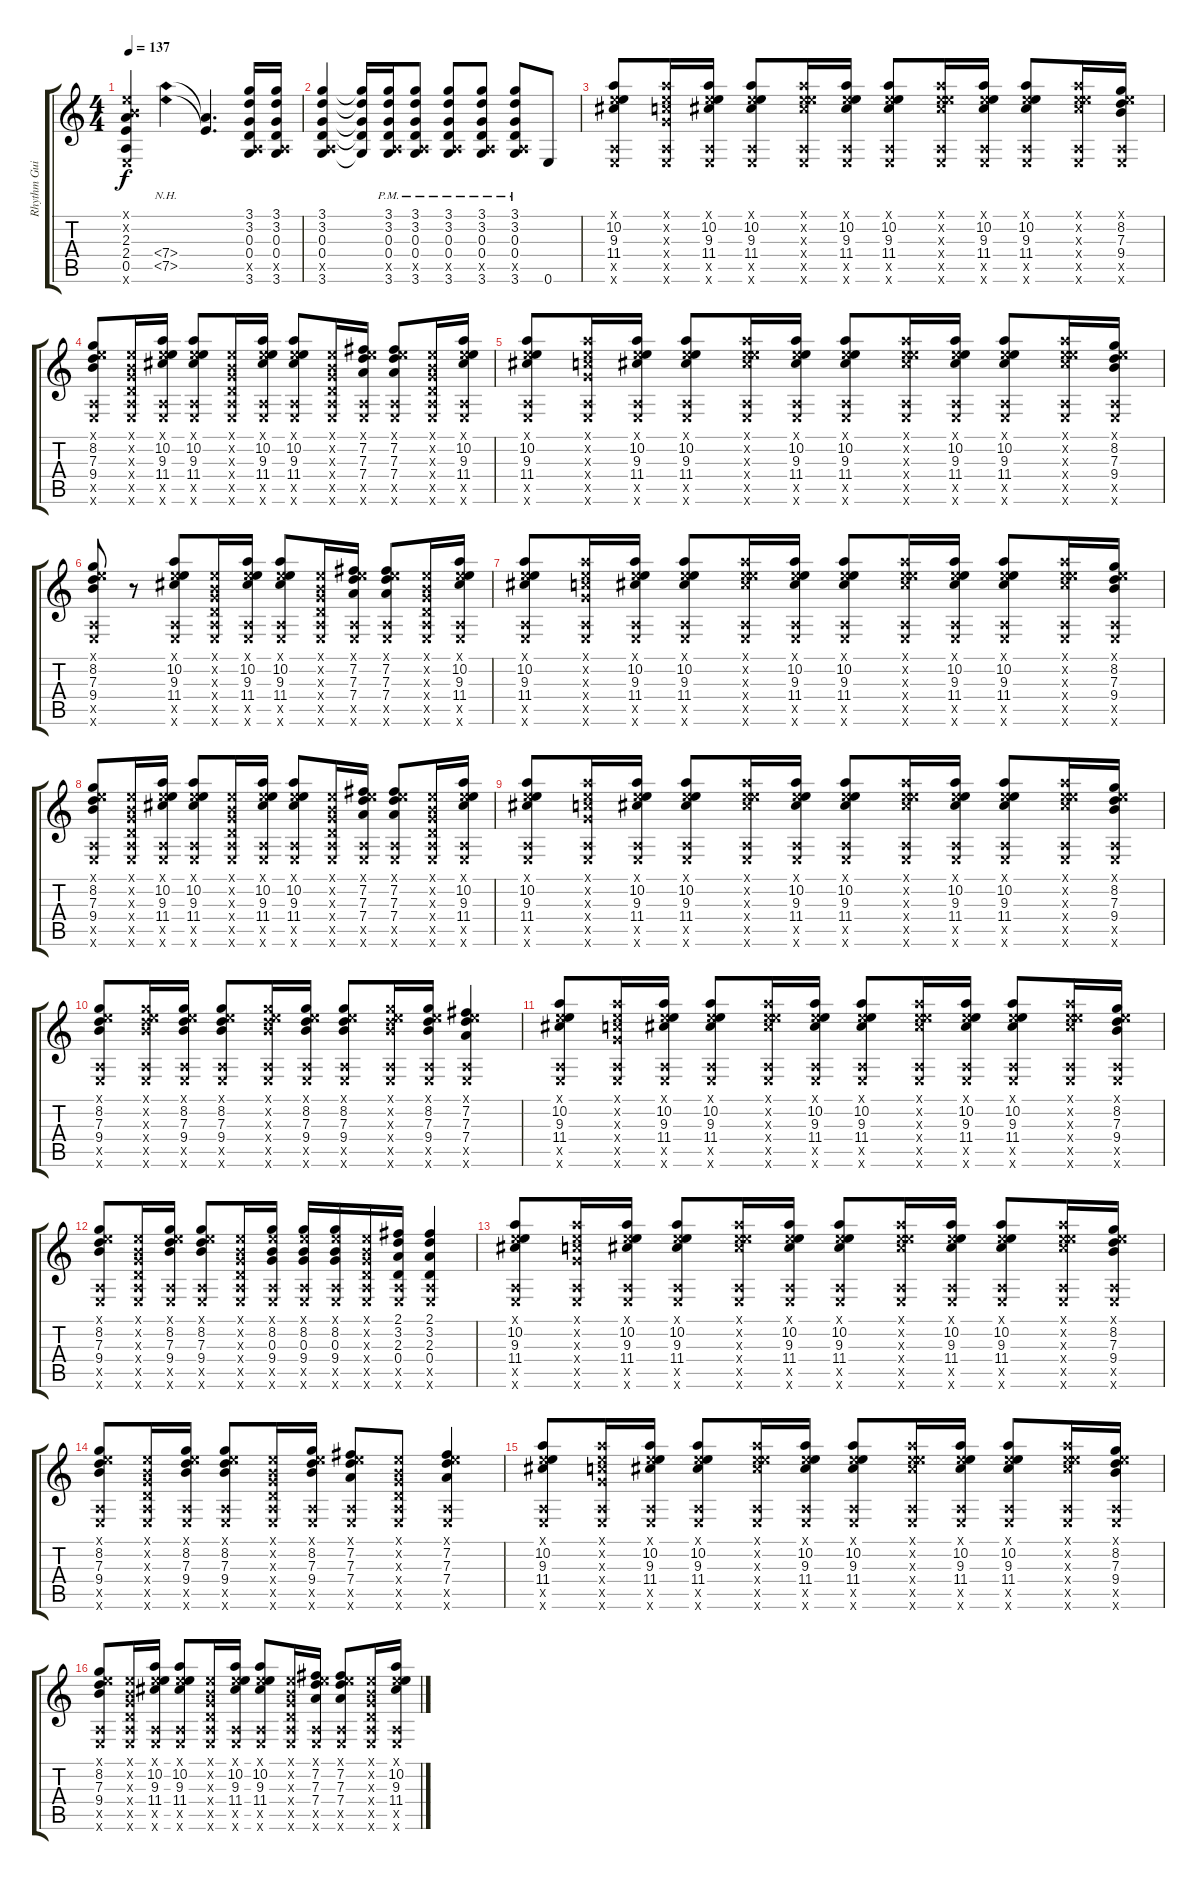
\track ("Rhythm Guitar" "Rhythm Gui") {instrument acousticguitarsteel}
\staff {score tabs}
\tuning (E4 B3 G3 D3 A2 E2) {hide}
\ts (4 4)
\tempo 137
\clef g2
\ks c
(0.1{x} 0.2{x} 2.3 2.4 0.5 0.6{x}).4{dy f} (7.4{nh} 7.5{nh}).4 (7.4{t} 7.5{t}).4{d} (3.1 3.2 0.3 0.4 0.5{x} 3.6).16 (3.1 3.2 0.3 0.4 0.5{x} 3.6).16 |
(3.1 3.2 0.3 0.4 0.5{x} 3.6).4 (3.1{t} 3.2{t} 0.3{t} 0.4{t} 3.6{t}).16 (3.1 3.2 0.3 0.4 0.5{x} 3.6{pm}).16 (3.1 3.2 0.3 0.4 0.5{x} 3.6{pm}).8 (3.1 3.2 0.3 0.4 0.5{x} 3.6{pm}).8 (3.1 3.2 0.3 0.4 0.5{x} 3.6{pm}).8 (3.1 3.2 0.3 0.4 0.5{x} 3.6{pm}).8 0.6.8 |
(0.1{x} 10.2 9.3 11.4 0.5{x} 0.6{x}).8 (5.1{x} 5.2{x} 5.3{x} 5.4{x} 0.5{x} 0.6{x}).16 (0.1{x} 10.2 9.3 11.4 0.5{x} 0.6{x}).16 (0.1{x} 10.2 9.3 11.4 0.5{x} 0.6{x}).8 (0.1{x} 10.2{x} 9.3{x} 11.4{x} 0.5{x} 0.6{x}).16 (0.1{x} 10.2 9.3 11.4 0.5{x} 0.6{x}).16 (0.1{x} 10.2 9.3 11.4 0.5{x} 0.6{x}).8 (0.1{x} 10.2{x} 9.3{x} 11.4{x} 0.5{x} 0.6{x}).16 (0.1{x} 10.2 9.3 11.4 0.5{x} 0.6{x}).16 (0.1{x} 10.2 9.3 11.4 0.5{x} 0.6{x}).8 (0.1{x} 10.2{x} 9.3{x} 11.4{x} 0.5{x} 0.6{x}).16 (0.1{x} 8.2 7.3 9.4 0.5{x} 0.6{x}).16 |
(0.1{x} 8.2 7.3 9.4 0.5{x} 0.6{x}).8 (0.1{x} 0.2{x} 0.3{x} 0.4{x} 0.5{x} 0.6{x}).16 (0.1{x} 10.2 9.3 11.4 0.5{x} 0.6{x}).16 (0.1{x} 10.2 9.3 11.4 0.5{x} 0.6{x}).8 (0.1{x} 0.2{x} 0.3{x} 0.4{x} 0.5{x} 0.6{x}).16 (0.1{x} 10.2 9.3 11.4 0.5{x} 0.6{x}).16 (0.1{x} 10.2 9.3 11.4 0.5{x} 0.6{x}).8 (0.1{x} 0.2{x} 0.3{x} 0.4{x} 0.5{x} 0.6{x}).16 (0.1{x} 7.2 7.3 7.4 0.5{x} 0.6{x}).16 (0.1{x} 7.2 7.3 7.4 0.5{x} 0.6{x}).8 (0.1{x} 0.2{x} 0.3{x} 0.4{x} 0.5{x} 0.6{x}).16 (0.1{x} 10.2 9.3 11.4 0.5{x} 0.6{x}).16 |
(0.1{x} 10.2 9.3 11.4 0.5{x} 0.6{x}).8 (5.1{x} 5.2{x} 5.3{x} 5.4{x} 0.5{x} 0.6{x}).16 (0.1{x} 10.2 9.3 11.4 0.5{x} 0.6{x}).16 (0.1{x} 10.2 9.3 11.4 0.5{x} 0.6{x}).8 (0.1{x} 10.2{x} 9.3{x} 11.4{x} 0.5{x} 0.6{x}).16 (0.1{x} 10.2 9.3 11.4 0.5{x} 0.6{x}).16 (0.1{x} 10.2 9.3 11.4 0.5{x} 0.6{x}).8 (0.1{x} 10.2{x} 9.3{x} 11.4{x} 0.5{x} 0.6{x}).16 (0.1{x} 10.2 9.3 11.4 0.5{x} 0.6{x}).16 (0.1{x} 10.2 9.3 11.4 0.5{x} 0.6{x}).8 (0.1{x} 10.2{x} 9.3{x} 11.4{x} 0.5{x} 0.6{x}).16 (0.1{x} 8.2 7.3 9.4 0.5{x} 0.6{x}).16 |
(0.1{x} 8.2 7.3 9.4 0.5{x} 0.6{x}).8 r.8 (0.1{x} 10.2 9.3 11.4 0.5{x} 0.6{x}).8 (0.1{x} 0.2{x} 0.3{x} 0.4{x} 0.5{x} 0.6{x}).16 (0.1{x} 10.2 9.3 11.4 0.5{x} 0.6{x}).16 (0.1{x} 10.2 9.3 11.4 0.5{x} 0.6{x}).8 (0.1{x} 0.2{x} 0.3{x} 0.4{x} 0.5{x} 0.6{x}).16 (0.1{x} 7.2 7.3 7.4 0.5{x} 0.6{x}).16 (0.1{x} 7.2 7.3 7.4 0.5{x} 0.6{x}).8 (0.1{x} 0.2{x} 0.3{x} 0.4{x} 0.5{x} 0.6{x}).16 (0.1{x} 10.2 9.3 11.4 0.5{x} 0.6{x}).16 |
(0.1{x} 10.2 9.3 11.4 0.5{x} 0.6{x}).8 (5.1{x} 5.2{x} 5.3{x} 5.4{x} 0.5{x} 0.6{x}).16 (0.1{x} 10.2 9.3 11.4 0.5{x} 0.6{x}).16 (0.1{x} 10.2 9.3 11.4 0.5{x} 0.6{x}).8 (0.1{x} 10.2{x} 9.3{x} 11.4{x} 0.5{x} 0.6{x}).16 (0.1{x} 10.2 9.3 11.4 0.5{x} 0.6{x}).16 (0.1{x} 10.2 9.3 11.4 0.5{x} 0.6{x}).8 (0.1{x} 10.2{x} 9.3{x} 11.4{x} 0.5{x} 0.6{x}).16 (0.1{x} 10.2 9.3 11.4 0.5{x} 0.6{x}).16 (0.1{x} 10.2 9.3 11.4 0.5{x} 0.6{x}).8 (0.1{x} 10.2{x} 9.3{x} 11.4{x} 0.5{x} 0.6{x}).16 (0.1{x} 8.2 7.3 9.4 0.5{x} 0.6{x}).16 |
(0.1{x} 8.2 7.3 9.4 0.5{x} 0.6{x}).8 (0.1{x} 0.2{x} 0.3{x} 0.4{x} 0.5{x} 0.6{x}).16 (0.1{x} 10.2 9.3 11.4 0.5{x} 0.6{x}).16 (0.1{x} 10.2 9.3 11.4 0.5{x} 0.6{x}).8 (0.1{x} 0.2{x} 0.3{x} 0.4{x} 0.5{x} 0.6{x}).16 (0.1{x} 10.2 9.3 11.4 0.5{x} 0.6{x}).16 (0.1{x} 10.2 9.3 11.4 0.5{x} 0.6{x}).8 (0.1{x} 0.2{x} 0.3{x} 0.4{x} 0.5{x} 0.6{x}).16 (0.1{x} 7.2 7.3 7.4 0.5{x} 0.6{x}).16 (0.1{x} 7.2 7.3 7.4 0.5{x} 0.6{x}).8 (0.1{x} 0.2{x} 0.3{x} 0.4{x} 0.5{x} 0.6{x}).16 (0.1{x} 10.2 9.3 11.4 0.5{x} 0.6{x}).16 |
(0.1{x} 10.2 9.3 11.4 0.5{x} 0.6{x}).8 (5.1{x} 5.2{x} 5.3{x} 5.4{x} 0.5{x} 0.6{x}).16 (0.1{x} 10.2 9.3 11.4 0.5{x} 0.6{x}).16 (0.1{x} 10.2 9.3 11.4 0.5{x} 0.6{x}).8 (0.1{x} 10.2{x} 9.3{x} 11.4{x} 0.5{x} 0.6{x}).16 (0.1{x} 10.2 9.3 11.4 0.5{x} 0.6{x}).16 (0.1{x} 10.2 9.3 11.4 0.5{x} 0.6{x}).8 (0.1{x} 10.2{x} 9.3{x} 11.4{x} 0.5{x} 0.6{x}).16 (0.1{x} 10.2 9.3 11.4 0.5{x} 0.6{x}).16 (0.1{x} 10.2 9.3 11.4 0.5{x} 0.6{x}).8 (0.1{x} 10.2{x} 9.3{x} 11.4{x} 0.5{x} 0.6{x}).16 (0.1{x} 8.2 7.3 9.4 0.5{x} 0.6{x}).16 |
(0.1{x} 8.2 7.3 9.4 0.5{x} 0.6{x}).8 (0.1{x} 8.2{x} 7.3{x} 9.4{x} 0.5{x} 0.6{x}).16 (0.1{x} 8.2 7.3 9.4 0.5{x} 0.6{x}).16 (0.1{x} 8.2 7.3 9.4 0.5{x} 0.6{x}).8 (0.1{x} 8.2{x} 7.3{x} 9.4{x} 0.5{x} 0.6{x}).16 (0.1{x} 8.2 7.3 9.4 0.5{x} 0.6{x}).16 (0.1{x} 8.2 7.3 9.4 0.5{x} 0.6{x}).8 (0.1{x} 8.2{x} 7.3{x} 9.4{x} 0.5{x} 0.6{x}).16 (0.1{x} 8.2 7.3 9.4 0.5{x} 0.6{x}).16 (0.1{x} 7.2 7.3 7.4 0.5{x} 0.6{x}).4 |
(0.1{x} 10.2 9.3 11.4 0.5{x} 0.6{x}).8 (5.1{x} 5.2{x} 5.3{x} 5.4{x} 0.5{x} 0.6{x}).16 (0.1{x} 10.2 9.3 11.4 0.5{x} 0.6{x}).16 (0.1{x} 10.2 9.3 11.4 0.5{x} 0.6{x}).8 (0.1{x} 10.2{x} 9.3{x} 11.4{x} 0.5{x} 0.6{x}).16 (0.1{x} 10.2 9.3 11.4 0.5{x} 0.6{x}).16 (0.1{x} 10.2 9.3 11.4 0.5{x} 0.6{x}).8 (0.1{x} 10.2{x} 9.3{x} 11.4{x} 0.5{x} 0.6{x}).16 (0.1{x} 10.2 9.3 11.4 0.5{x} 0.6{x}).16 (0.1{x} 10.2 9.3 11.4 0.5{x} 0.6{x}).8 (0.1{x} 10.2{x} 9.3{x} 11.4{x} 0.5{x} 0.6{x}).16 (0.1{x} 8.2 7.3 9.4 0.5{x} 0.6{x}).16 |
(0.1{x} 8.2 7.3 9.4 0.5{x} 0.6{x}).8 (0.1{x} 0.2{x} 0.3{x} 0.4{x} 0.5{x} 0.6{x}).16 (0.1{x} 8.2 7.3 9.4 0.5{x} 0.6{x}).16 (0.1{x} 8.2 7.3 9.4 0.5{x} 0.6{x}).8 (0.1{x} 0.2{x} 0.3{x} 0.4{x} 0.5{x} 0.6{x}).16 (0.1{x} 8.2 0.3 9.4 0.5{x} 0.6{x}).16 (0.1{x} 8.2 0.3 9.4 0.5{x} 0.6{x}).16 (0.1{x} 8.2 0.3 9.4 0.5{x} 0.6{x}).16 (0.1{x} 0.2{x} 0.3{x} 0.4{x} 0.5{x} 0.6{x}).16 (2.1 3.2 2.3 0.4 0.5{x} 0.6{x}).16 (2.1 3.2 2.3 0.4 0.5{x} 0.6{x}).4 |
(0.1{x} 10.2 9.3 11.4 0.5{x} 0.6{x}).8 (5.1{x} 5.2{x} 5.3{x} 5.4{x} 0.5{x} 0.6{x}).16 (0.1{x} 10.2 9.3 11.4 0.5{x} 0.6{x}).16 (0.1{x} 10.2 9.3 11.4 0.5{x} 0.6{x}).8 (0.1{x} 10.2{x} 9.3{x} 11.4{x} 0.5{x} 0.6{x}).16 (0.1{x} 10.2 9.3 11.4 0.5{x} 0.6{x}).16 (0.1{x} 10.2 9.3 11.4 0.5{x} 0.6{x}).8 (0.1{x} 10.2{x} 9.3{x} 11.4{x} 0.5{x} 0.6{x}).16 (0.1{x} 10.2 9.3 11.4 0.5{x} 0.6{x}).16 (0.1{x} 10.2 9.3 11.4 0.5{x} 0.6{x}).8 (0.1{x} 10.2{x} 9.3{x} 11.4{x} 0.5{x} 0.6{x}).16 (0.1{x} 8.2 7.3 9.4 0.5{x} 0.6{x}).16 |
(0.1{x} 8.2 7.3 9.4 0.5{x} 0.6{x}).8 (0.1{x} 0.2{x} 0.3{x} 0.4{x} 0.5{x} 0.6{x}).16 (0.1{x} 8.2 7.3 9.4 0.5{x} 0.6{x}).16 (0.1{x} 8.2 7.3 9.4 0.5{x} 0.6{x}).8 (0.1{x} 0.2{x} 0.3{x} 0.4{x} 0.5{x} 0.6{x}).16 (0.1{x} 8.2 7.3 9.4 0.5{x} 0.6{x}).16 (0.1{x} 7.2 7.3 7.4 0.5{x} 0.6{x}).8 (0.1{x} 0.2{x} 0.3{x} 0.4{x} 0.5{x} 0.6{x}).8 (0.1{x} 7.2 7.3 7.4 0.5{x} 0.6{x}).4 |
(0.1{x} 10.2 9.3 11.4 0.5{x} 0.6{x}).8 (5.1{x} 5.2{x} 5.3{x} 5.4{x} 0.5{x} 0.6{x}).16 (0.1{x} 10.2 9.3 11.4 0.5{x} 0.6{x}).16 (0.1{x} 10.2 9.3 11.4 0.5{x} 0.6{x}).8 (0.1{x} 10.2{x} 9.3{x} 11.4{x} 0.5{x} 0.6{x}).16 (0.1{x} 10.2 9.3 11.4 0.5{x} 0.6{x}).16 (0.1{x} 10.2 9.3 11.4 0.5{x} 0.6{x}).8 (0.1{x} 10.2{x} 9.3{x} 11.4{x} 0.5{x} 0.6{x}).16 (0.1{x} 10.2 9.3 11.4 0.5{x} 0.6{x}).16 (0.1{x} 10.2 9.3 11.4 0.5{x} 0.6{x}).8 (0.1{x} 10.2{x} 9.3{x} 11.4{x} 0.5{x} 0.6{x}).16 (0.1{x} 8.2 7.3 9.4 0.5{x} 0.6{x}).16 |
(0.1{x} 8.2 7.3 9.4 0.5{x} 0.6{x}).8 (0.1{x} 0.2{x} 0.3{x} 0.4{x} 0.5{x} 0.6{x}).16 (0.1{x} 10.2 9.3 11.4 0.5{x} 0.6{x}).16 (0.1{x} 10.2 9.3 11.4 0.5{x} 0.6{x}).8 (0.1{x} 0.2{x} 0.3{x} 0.4{x} 0.5{x} 0.6{x}).16 (0.1{x} 10.2 9.3 11.4 0.5{x} 0.6{x}).16 (0.1{x} 10.2 9.3 11.4 0.5{x} 0.6{x}).8 (0.1{x} 0.2{x} 0.3{x} 0.4{x} 0.5{x} 0.6{x}).16 (0.1{x} 7.2 7.3 7.4 0.5{x} 0.6{x}).16 (0.1{x} 7.2 7.3 7.4 0.5{x} 0.6{x}).8 (0.1{x} 0.2{x} 0.3{x} 0.4{x} 0.5{x} 0.6{x}).16 (0.1{x} 10.2 9.3 11.4 0.5{x} 0.6{x}).16
